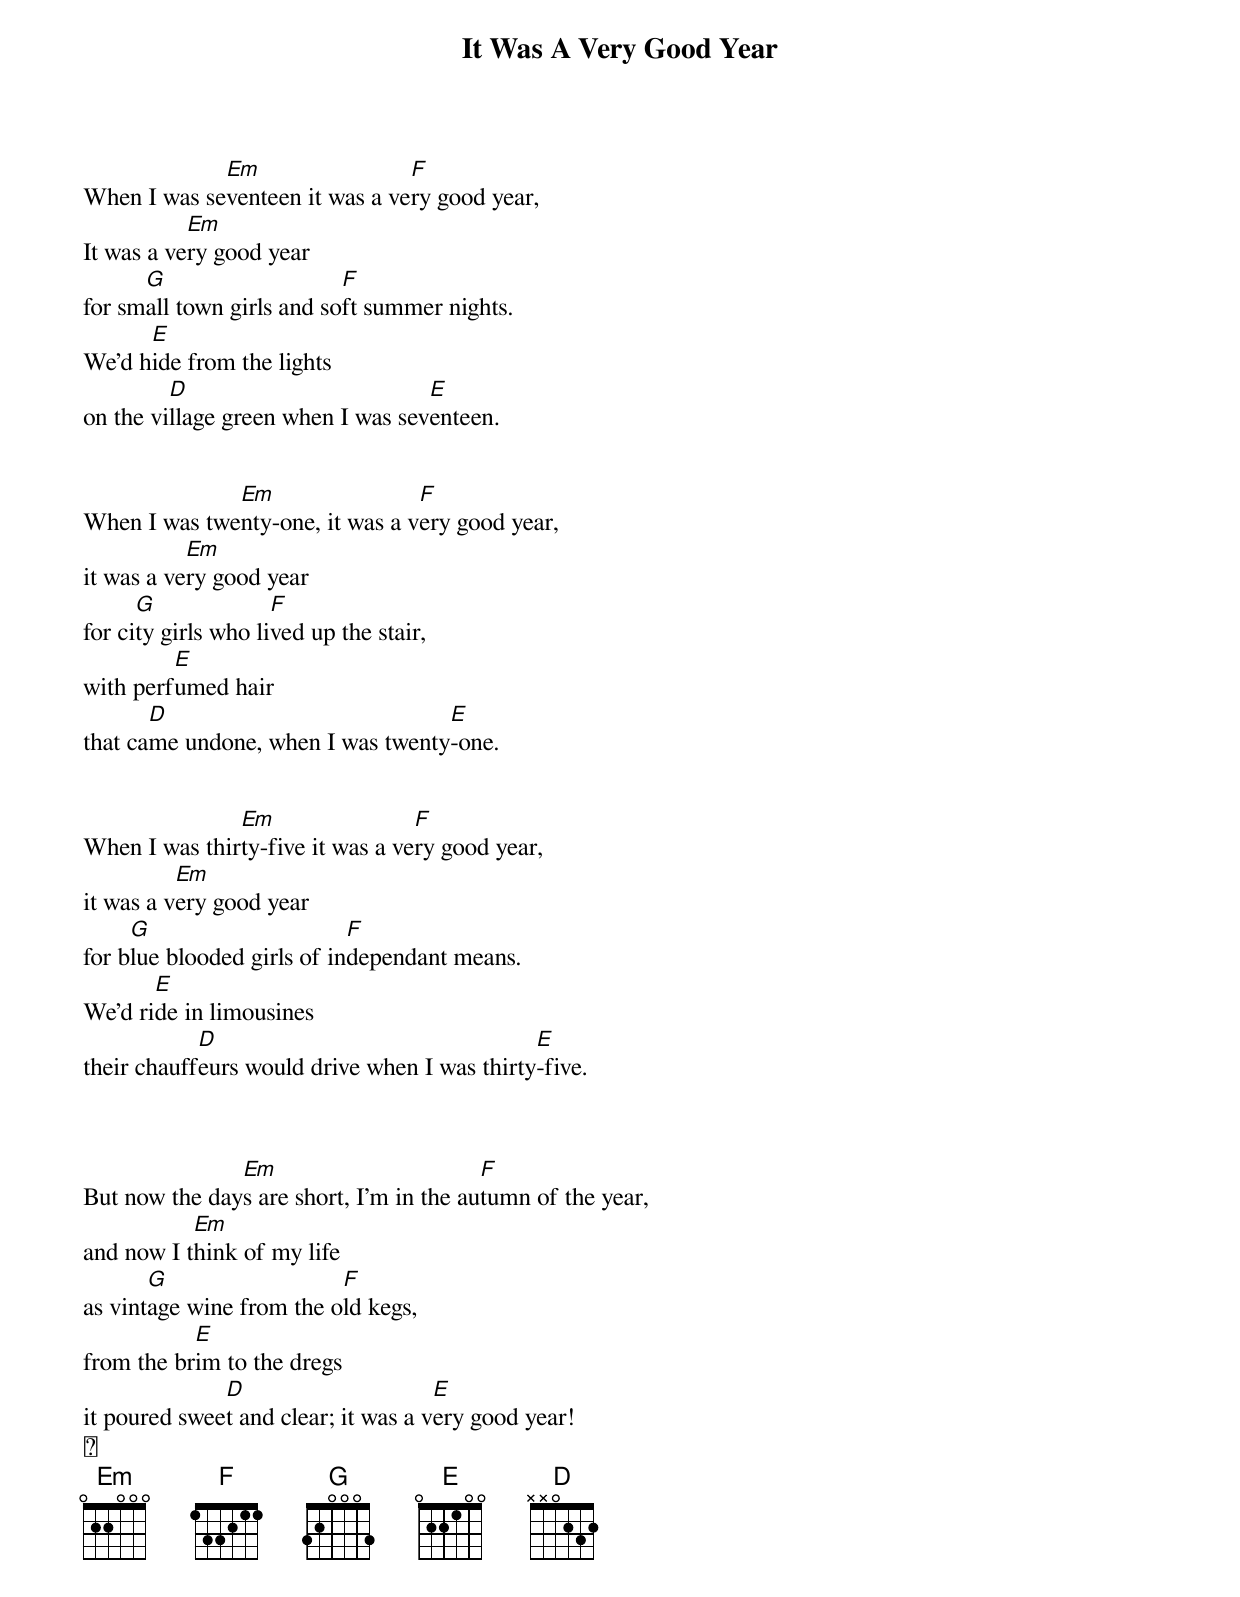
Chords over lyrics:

                     It Was A Very Good Year


             Em                 F
When I was seventeen it was a very good year,
           Em
It was a very good year
      G                    F
for small town girls and soft summer nights.
      E
We'd hide from the lights
         D                         E
on the village green when I was seventeen.


              Em                 F
When I was twenty-one, it was a very good year,
           Em
it was a very good year
      G              F
for city girls who lived up the stair,
         E
with perfumed hair
       D                           E
that came undone, when I was twenty-one.


               Em                 F
When I was thirty-five it was a very good year,
          Em
it was a very good year
     G                      F
for blue blooded girls of independant means.
       E
We'd ride in limousines
            D                                 E
their chauffeurs would drive when I was thirty-five.



               Em                        F
But now the days are short, I'm in the autumn of the year,
           Em
and now I think of my life
       G                  F
as vintage wine from the old kegs,
           E
from the brim to the dregs
              D                      E
it poured sweet and clear; it was a very good year!

